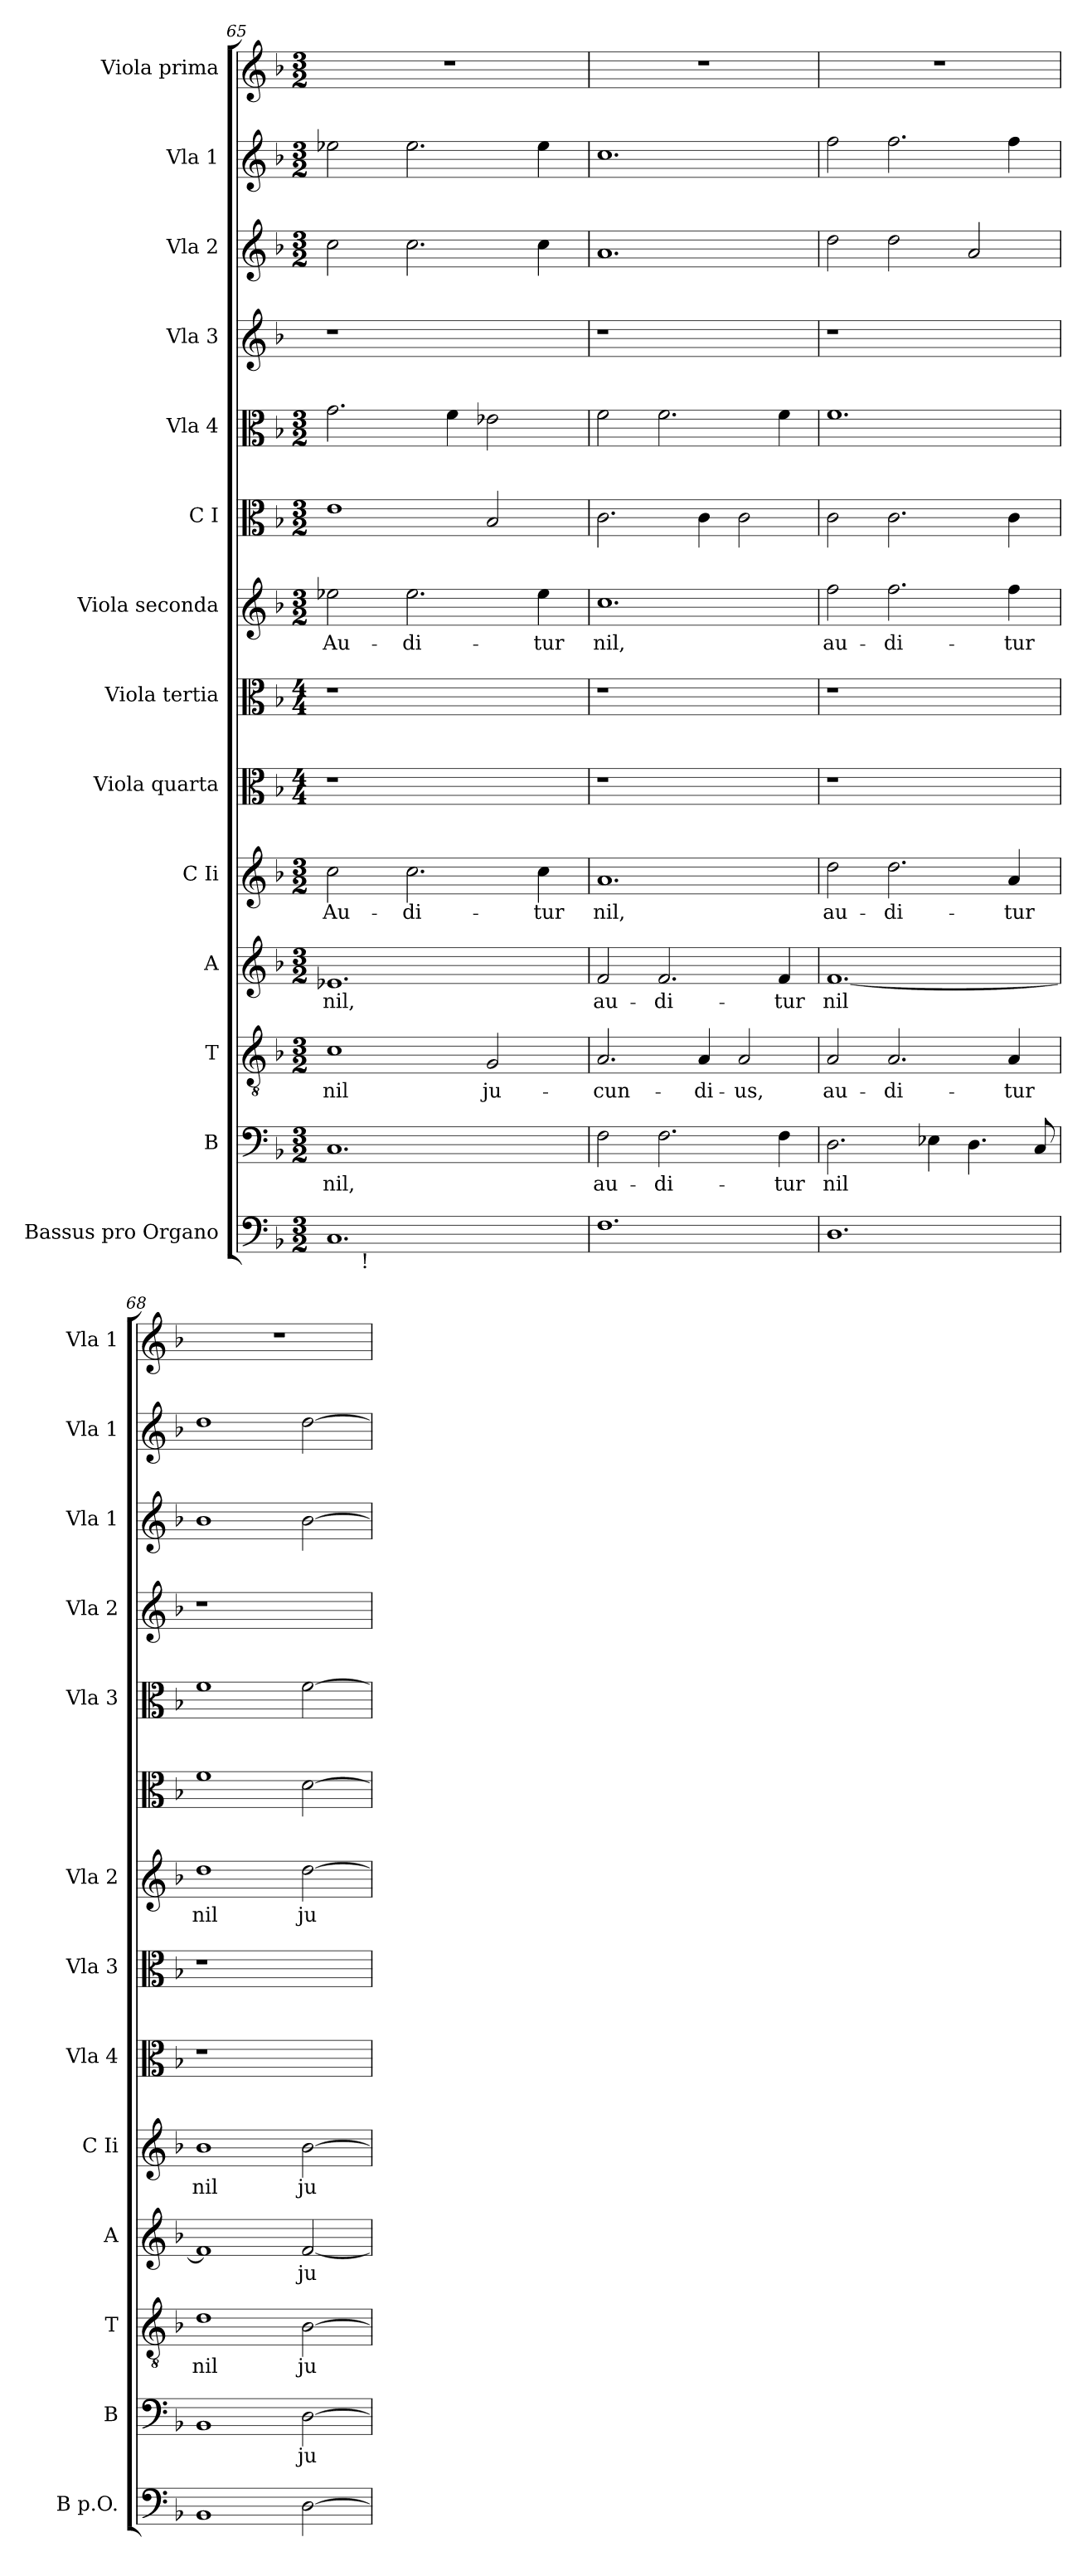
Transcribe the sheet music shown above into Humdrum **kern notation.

**kern	**kern	**text	**kern	**text	**kern	**text	**kern	**text	**kern	**kern	**kern	**text	**kern	**kern	**kern	**kern	**kern	**kern
*part14	*part13	*part13	*part12	*part12	*part11	*part11	*part10	*part10	*part9	*part8	*part7	*part7	*part6	*part5	*part4	*part3	*part2	*part1
*staff14	*staff13	*staff13	*staff12	*staff12	*staff11	*staff11	*staff10	*staff10	*staff9	*staff8	*staff7	*staff7	*staff6	*staff5	*staff4	*staff3	*staff2	*staff1
*I"Bassus pro Organo	*I"B	*	*I"T	*	*I"A	*	*I"C Ii	*	*I"Viola quarta	*I"Viola tertia	*I"Viola seconda	*	*I"C I	*I"Vla 4	*I"Vla 3	*I"Vla 2	*I"Vla 1	*I"Viola prima
*I'B p.O.	*I'B	*	*I'T	*	*I'A	*	*I'C Ii	*	*I'Vla 4	*I'Vla 3	*I'Vla 2	*	*	*I'Vla 3	*I'Vla 2	*I'Vla 1	*I'Vla 1	*I'Vla 1
*clefF4	*clefF4	*	*clefGv2	*	*clefG2	*	*clefG2	*	*clefC3	*clefC3	*clefG2	*	*clefC3	*clefC3	*clefG2	*clefG2	*clefG2	*clefG2
*k[b-]	*k[b-]	*	*k[b-]	*	*k[b-]	*	*k[b-]	*	*k[b-]	*k[b-]	*k[b-]	*	*k[b-]	*k[b-]	*k[b-]	*k[b-]	*k[b-]	*k[b-]
*F:	*F:	*	*F:	*	*F:	*	*F:	*	*F:	*F:	*F:	*	*F:	*F:	*F:	*F:	*F:	*F:
*M3/2	*M3/2	*	*M3/2	*	*M3/2	*	*M3/2	*	*M4/4	*M4/4	*M3/2	*	*M3/2	*M3/2	*	*M3/2	*M3/2	*M3/2
=65	=65	=65	=65	=65	=65	=65	=65	=65	=65	=65	=65	=65	=65	=65	=65	=65	=65	=65
!	!	!LO:LY:b	!	!LO:LY:b	!	!LO:LY:b	!	!LO:LY:b	!	!	!	!LO:LY:b	!	!	!	!	!	!
*^	*	*	*	*	*	*	*	*	*	*	*	*	*	*	*	*	*	*
1.C	8.ryy	1.C	nil,	1c	nil	1.e-X	nil,	2cc\	Au-	1r	1r	2ee-X\	Au-	1e	2.g\	1r	2cc\	2ee-X\	1.r
!	!LO:TX:b:t=!	!	!	!	!	!	!	!	!	!	!	!	!	!	!	!	!	!	!
.	1ryy	.	.	.	.	.	.	.	.	.	.	.	.	.	.	.	.	.	.
!	!	!	!	!	!	!	!	!	!LO:LY:b	!	!	!	!LO:LY:b	!	!	!	!	!	!
.	.	.	.	.	.	.	.	2.cc\	-di-	.	.	2.ee-\	-di-	.	.	.	2.cc\	2.ee-\	.
.	.	.	.	.	.	.	.	.	.	.	.	.	.	.	4f\	.	.	.	.
!	!	!	!	!	!LO:LY:b	!	!	!	!	!	!	!	!	!	!	!	!	!	!
.	.	.	.	2G/	ju-	.	.	.	.	2ryy	2ryy	.	.	2B-/	2e-X\	2ryy	.	.	.
.	4ryy	.	.	.	.	.	.	.	.	.	.	.	.	.	.	.	.	.	.
!	!	!	!	!	!	!	!	!	!LO:LY:b	!	!	!	!LO:LY:b	!	!	!	!	!	!
.	.	.	.	.	.	.	.	4cc\	-tur	.	.	4ee-\	-tur	.	.	.	4cc\	4ee-\	.
.	16ryy	.	.	.	.	.	.	.	.	.	.	.	.	.	.	.	.	.	.
=66	=66	=66	=66	=66	=66	=66	=66	=66	=66	=66	=66	=66	=66	=66	=66	=66	=66	=66	=66
!	!	!	!LO:LY:b	!	!LO:LY:b	!	!LO:LY:b	!	!LO:LY:b	!	!	!	!LO:LY:b	!	!	!	!	!	!
*v	*v	*	*	*	*	*	*	*	*	*	*	*	*	*	*	*	*	*	*
1.F	2F\	au-	2.A/	-cun-	2f/	au-	1.a	nil,	1r	1r	1.cc	nil,	2.c\	2f\	1r	1.a	1.cc	1.r
!	!	!LO:LY:b	!	!	!	!LO:LY:b	!	!	!	!	!	!	!	!	!	!	!	!
.	2.F\	-di-	.	.	2.f/	-di-	.	.	.	.	.	.	.	2.f\	.	.	.	.
!	!	!	!	!LO:LY:b	!	!	!	!	!	!	!	!	!	!	!	!	!	!
.	.	.	4A/	-di-	.	.	.	.	.	.	.	.	4c\	.	.	.	.	.
!	!	!	!	!LO:LY:b	!	!	!	!	!	!	!	!	!	!	!	!	!	!
.	.	.	2A/	-us,	.	.	.	.	2ryy	2ryy	.	.	2c\	.	2ryy	.	.	.
!	!	!LO:LY:b	!	!	!	!LO:LY:b	!	!	!	!	!	!	!	!	!	!	!	!
.	4F\	-tur	.	.	4f/	-tur	.	.	.	.	.	.	.	4f\	.	.	.	.
=67	=67	=67	=67	=67	=67	=67	=67	=67	=67	=67	=67	=67	=67	=67	=67	=67	=67	=67
!	!	!LO:LY:b	!	!LO:LY:b	!	!LO:LY:b	!	!LO:LY:b	!	!	!	!LO:LY:b	!	!	!	!	!	!
1.D	2.D\	nil	2A/	au-	[<1.f	nil	2dd\	au-	1r	1r	2ff\	au-	2c\	1.f	1r	2dd\	2ff\	1.r
!	!	!	!	!LO:LY:b	!	!	!	!LO:LY:b	!	!	!	!LO:LY:b	!	!	!	!	!	!
.	.	.	2.A/	-di-	.	.	2.dd\	-di-	.	.	2.ff\	-di-	2.c\	.	.	2dd\	2.ff\	.
.	4E-X\	.	.	.	.	.	.	.	.	.	.	.	.	.	.	.	.	.
.	4.D\	.	.	.	.	.	.	.	2ryy	2ryy	.	.	.	.	2ryy	2a/	.	.
!	!	!	!	!LO:LY:b	!	!	!	!LO:LY:b	!	!	!	!LO:LY:b	!	!	!	!	!	!
.	.	.	4A/	-tur	.	.	4a/	-tur	.	.	4ff\	-tur	4c\	.	.	.	4ff\	.
.	8C/	.	.	.	.	.	.	.	.	.	.	.	.	.	.	.	.	.
=68	=68	=68	=68	=68	=68	=68	=68	=68	=68	=68	=68	=68	=68	=68	=68	=68	=68	=68
!	!	!	!	!LO:LY:b	!	!	!	!LO:LY:b	!	!	!	!LO:LY:b	!	!	!	!	!	!
1BB-	1BB-	.	1d	nil	1f]	.	1b-	nil	1r	1r	1dd	nil	1f	1f	1r	1b-	1dd	1.r
!	!	!LO:LY:b	!	!LO:LY:b	!	!LO:LY:b	!	!LO:LY:b	!	!	!	!LO:LY:b	!	!	!	!	!	!
[>2D>\	[>2D\	ju-	[>2B-\	ju-	[<2f/	ju-	[>2b-\	ju-	2ryy	2ryy	[>2dd\	ju-	[>2d\	[>2f\	2ryy	[>2b-\	[>2dd\	.
=	=	=	=	=	=	=	=	=	=	=	=	=	=	=	=	=	=	=
*-	*-	*-	*-	*-	*-	*-	*-	*-	*-	*-	*-	*-	*-	*-	*-	*-	*-	*-
